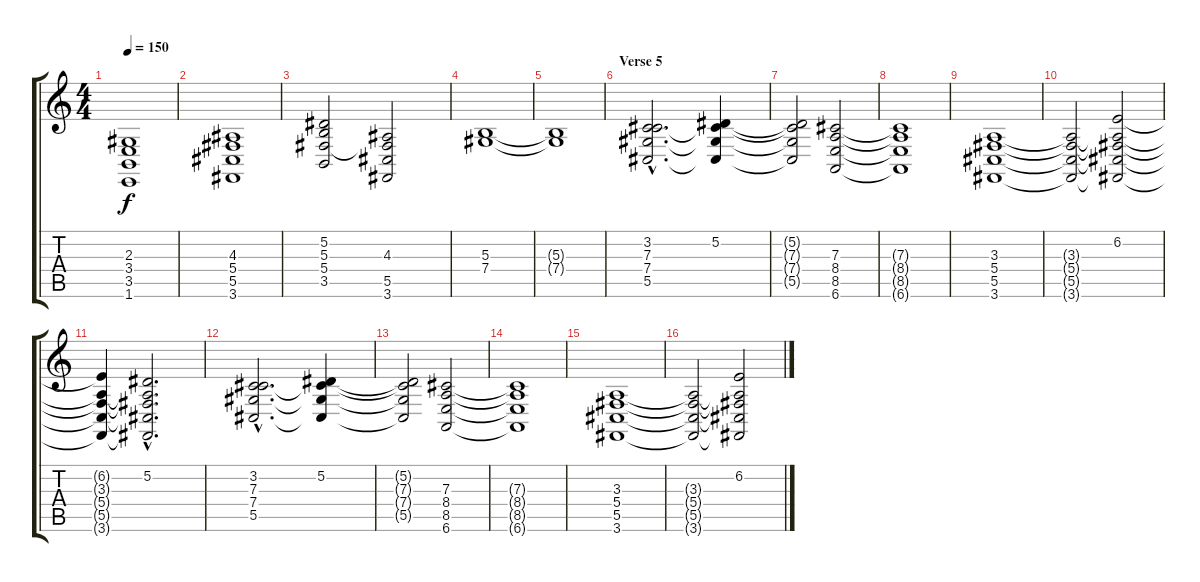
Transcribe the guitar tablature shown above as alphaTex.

\track "" {instrument stringensemble1}
\staff {score tabs}
\tuning (Eb4 Bb3 Gb3 Db3 Ab2 Eb2) {hide}
\ts (4 4)
\tempo 150
\clef g2
\ks c
(2.3 3.4 3.5 1.6).1{dy f} |
(4.3 5.4 5.5 3.6).1 |
(5.2 5.3 5.4 3.5).2 (4.3 5.4{t} 5.5 3.6).2 |
(5.3 7.4).1 |
(5.3{t} 7.4{t}).1 |
\section ("" "Verse 5")
(3.2{hac} 7.3{hac} 7.4{hac} 5.5{hac}).2{d} (5.2 7.3{t} 7.4{t} 5.5{t}).4 |
(5.2{t} 7.3{t} 7.4{t} 5.5{t}).2 (7.3 8.4 8.5 6.6).2 |
(7.3{t} 8.4{t} 8.5{t} 6.6{t}).1 |
(3.3 5.4 5.5 3.6).1 |
(3.3{t} 5.4{t} 5.5{t} 3.6{t}).2 (6.2 3.3{t} 5.4{t} 5.5{t} 3.6{t}).2 |
(6.2{t} 3.3{t} 5.4{t} 5.5{t} 3.6{t}).4 (5.2{hac} 3.3{hac t} 5.4{hac t} 5.5{hac t} 3.6{hac t}).2{d} |
(3.2{hac} 7.3{hac} 7.4{hac} 5.5{hac}).2{d} (5.2 7.3{t} 7.4{t} 5.5{t}).4 |
(5.2{t} 7.3{t} 7.4{t} 5.5{t}).2 (7.3 8.4 8.5 6.6).2 |
(7.3{t} 8.4{t} 8.5{t} 6.6{t}).1 |
(3.3 5.4 5.5 3.6).1 |
(3.3{t} 5.4{t} 5.5{t} 3.6{t}).2 (6.2 3.3{t} 5.4{t} 5.5{t} 3.6{t}).2
